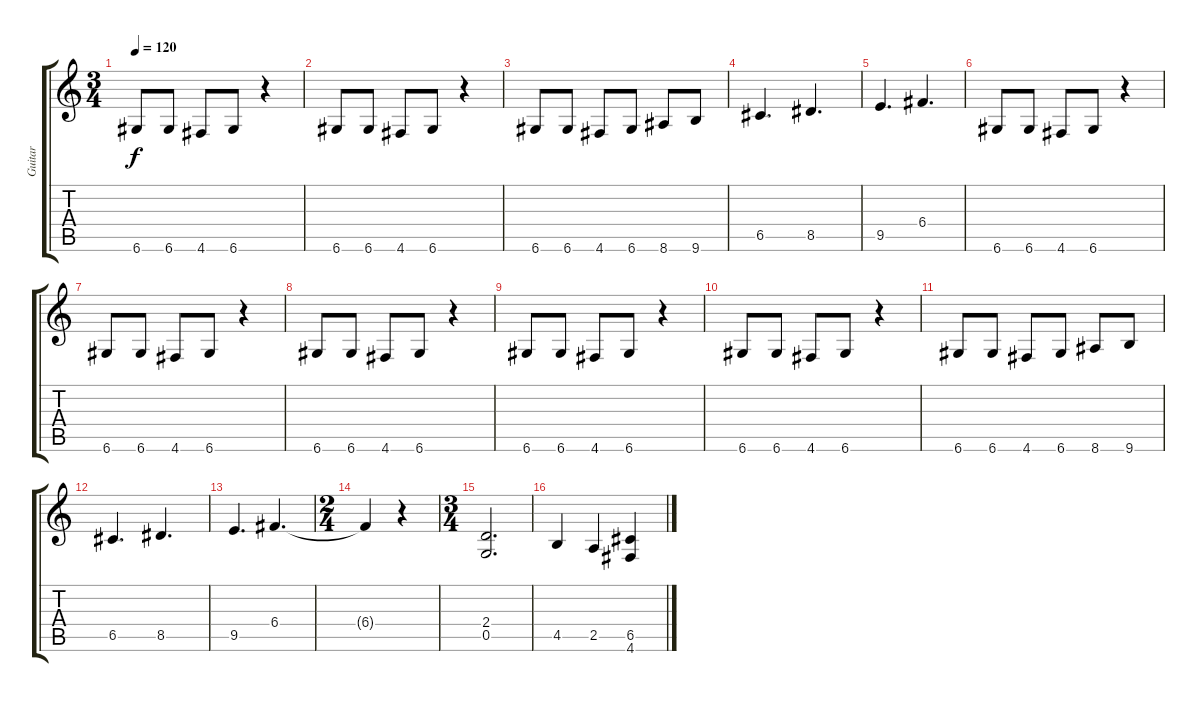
\track ("Guitar" "Guitar") {instrument distortionguitar}
\staff {score tabs}
\tuning (D4 A3 F3 C3 G2 D2) {hide}
\ts (3 4)
\tempo 120
\clef g2
\ks c
6.6.8{dy f} 6.6.8 4.6.8 6.6.8 r.4 |
6.6.8 6.6.8 4.6.8 6.6.8 r.4 |
6.6.8 6.6.8 4.6.8 6.6.8 8.6.8 9.6.8 |
6.5.4{d} 8.5.4{d} |
9.5.4{d} 6.4.4{d} |
6.6.8 6.6.8 4.6.8 6.6.8 r.4 |
6.6.8 6.6.8 4.6.8 6.6.8 r.4 |
6.6.8 6.6.8 4.6.8 6.6.8 r.4 |
6.6.8 6.6.8 4.6.8 6.6.8 r.4 |
6.6.8 6.6.8 4.6.8 6.6.8 r.4 |
6.6.8 6.6.8 4.6.8 6.6.8 8.6.8 9.6.8 |
6.5.4{d} 8.5.4{d} |
9.5.4{d} 6.4.4{d} |
\ts (2 4)
6.4{t}.4 r.4 |
\ts (3 4)
(2.4 0.5).2{d} |
4.5.4 2.5.4 (6.5 4.6).4
